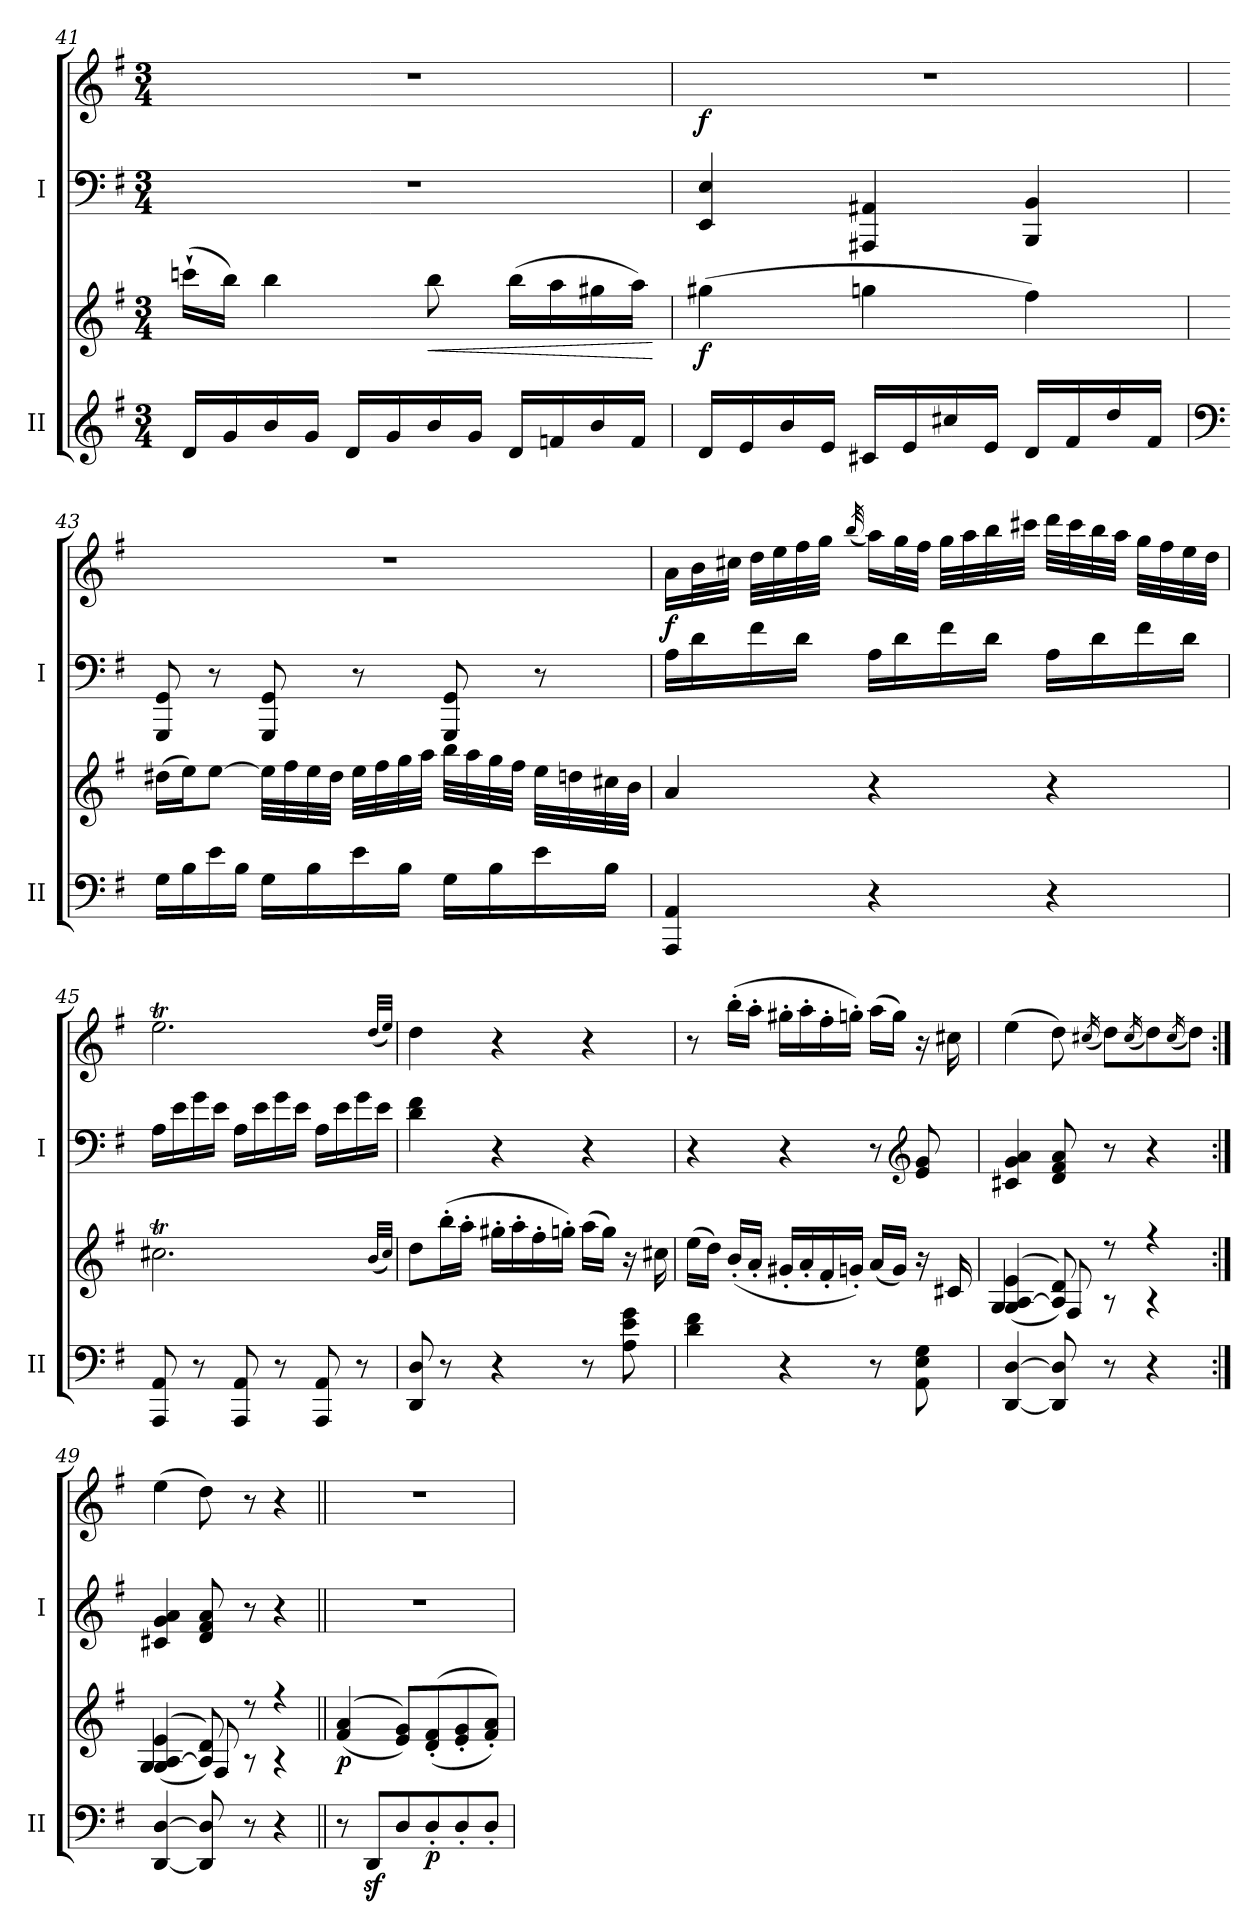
**kern	**kern	**dynam	**kern	**kern	**dynam
*part2	*part2	*part2	*part1	*part1	*part1
*staff4	*staff3	*staff3/4	*staff2	*staff1	*staff1/2
*I"II	*	*	*I"I	*	*
*I'II	*	*	*I'I	*	*
*clefG2	*clefG2	*	*clefF4	*clefG2	*
*k[f#]	*k[f#]	*	*k[f#]	*k[f#]	*
*M3/4	*M3/4	*	*M3/4	*M3/4	*
=41	=41	=41	=41	=41	=41
16d/LL	(>16cccn`\LL	.	2.r	2.r	.
16g/	16bb\JJ)	.	.	.	.
16b/	4bb\	.	.	.	.
16g/JJ	.	.	.	.	.
16d/LL	.	.	.	.	.
16g/	.	.	.	.	.
!	!	!LO:HP:b	!	!	!
16b/	8bb\	<	.	.	.
16g/JJ	.	.	.	.	.
16d/LL	(>16bb\LL	.	.	.	.
16fn/	16aa\	.	.	.	.
16b/	16gg#X\	.	.	.	.
16f/JJ	16aa\JJ)	.	.	.	.
.	.	[	.	.	.
!!LO:LB:g=z
=42	=42	=42	=42	=42	=42
!	!	!LO:DY:b	!	!	!LO:DY:b
16d/LL	(>4gg#X\	f	4EE/ 4E/	2.r	f
16e/	.	.	.	.	.
16b/	.	.	.	.	.
16e/JJ	.	.	.	.	.
16c#X/LL	4ggn\	.	4AAA#X/ 4AA#X/	.	.
16e/	.	.	.	.	.
16cc#X/	.	.	.	.	.
16e/JJ	.	.	.	.	.
16d/LL	4ff#\)	.	4BBB/ 4BB/	.	.
16f#/	.	.	.	.	.
16dd/	.	.	.	.	.
16f#/JJ	.	.	.	.	.
=43	=43	=43	=43	=43	=43
*clefF4	*	*	*	*	*
16G\LL	(>16dd#X\LL	.	8GGG/ 8GG/	2.r	.
16B\	16ee\J)	.	.	.	.
16e\	[8ee\J	.	8r	.	.
16B\JJ	.	.	.	.	.
16G\LL	32ee\LLL]	.	8GGG/ 8GG/	.	.
.	32ff#\	.	.	.	.
16B\	32ee\	.	.	.	.
.	32dd#\JJJ	.	.	.	.
16e\	32ee\LLL	.	8r	.	.
.	32ff#\	.	.	.	.
16B\JJ	32gg\	.	.	.	.
.	32aa\JJJ	.	.	.	.
16G\LL	32bb\LLL	.	8GGG/ 8GG/	.	.
.	32aa\	.	.	.	.
16B\	32gg\	.	.	.	.
.	32ff#\JJJ	.	.	.	.
16e\	32ee\LLL	.	8r	.	.
.	32ddn\	.	.	.	.
16B\JJ	32cc#X\	.	.	.	.
.	32b\JJJ	.	.	.	.
!!LO:PB:g=z
=44	=44	=44	=44	=44	=44
!	!	!	!	!	!LO:DY:b
4AAA/ 4AA/	4a/	.	16A\LL	16a\LL	f
.	.	.	16d\	32b\L	.
.	.	.	.	32cc#X\JJJ	.
.	.	.	16f#\	32dd\LLL	.
.	.	.	.	32ee\	.
.	.	.	16d\JJ	32ff#\	.
.	.	.	.	32gg\JJJ	.
.	.	.	.	(<32qbb/	.
4r	4r	.	16A\LL	16aa\LL)	.
.	.	.	16d\	32gg\L	.
.	.	.	.	32ff#\JJJ	.
.	.	.	16f#\	32gg\LLL	.
.	.	.	.	32aa\	.
.	.	.	16d\JJ	32bb\	.
.	.	.	.	32ccc#X\JJJ	.
4r	4r	.	16A\LL	32ddd\LLL	.
.	.	.	.	32ccc#\	.
.	.	.	16d\	32bb\	.
.	.	.	.	32aa\JJJ	.
.	.	.	16f#\	32gg\LLL	.
.	.	.	.	32ff#\	.
.	.	.	16d\JJ	32ee\	.
.	.	.	.	32dd\JJJ	.
=45	=45	=45	=45	=45	=45
8AAA/ 8AA/	2.cc#Xt\	.	16A\LL	2.eeT\	.
.	.	.	16e\	.	.
8r	.	.	16g\	.	.
.	.	.	16e\JJ	.	.
8AAA/ 8AA/	.	.	16A\LL	.	.
.	.	.	16e\	.	.
8r	.	.	16g\	.	.
.	.	.	16e\JJ	.	.
8AAA/ 8AA/	.	.	16A\LL	.	.
.	.	.	16e\	.	.
8r	.	.	16g\	.	.
.	.	.	16e\JJ	.	.
.	(<32qb/LLL	.	.	(<32qdd/LLL	.
.	32qcc#/JJJ)	.	.	32qee/JJJ)	.
!!LO:LB:g=z
=46	=46	=46	=46	=46	=46
8DD/ 8D/	8dd\L	.	4d\ 4f#\	4dd\	.
8r	(>16bb'\L	.	.	.	.
.	16aa'\JJ	.	.	.	.
4r	16gg#X'\LL	.	4r	4r	.
.	16aa'\	.	.	.	.
.	16ff#'\	.	.	.	.
.	16ggn'\JJ)	.	.	.	.
8r	(>16aa\LL	.	4r	4r	.
.	16gg\JJ)	.	.	.	.
8A\ 8e\ 8g\	16r	.	.	.	.
.	16cc#X\	.	.	.	.
=47	=47	=47	=47	=47	=47
4d\ 4f#\	(>16ee\LL	.	4r	8r	.
.	16dd\JJ)	.	.	.	.
.	(<16b'/LL	.	.	(>16bb'\LL	.
.	16a'/JJ	.	.	16aa'\JJ	.
4r	16g#X'/LL	.	4r	16gg#X'\LL	.
.	16a'/	.	.	16aa'\	.
.	16f#'/	.	.	16ff#'\	.
.	16gn'/JJ)	.	.	16ggn'\JJ)	.
8r	(<16a/LL	.	8r	(>16aa\LL	.
.	16g/JJ)	.	.	16gg\JJ)	.
*	*	*	*clefG2	*	*
8AA\ 8E\ 8G\	16r	.	8e/ 8g/	16r	.
.	16c#X/	.	.	16cc#X\	.
=48	=48	=48	=48	=48	=48
*	*^	*	*	*	*
[4DD/ [4D/	(<(>4G/ [4A/ 4e/	4G/	.	4c#X/ 4g/ 4a/	(>4ee\	.
8DD/] 8D/]	8A/] 8d/))	8F#/	.	8d/ 8f#/ 8a/	8dd\)	.
.	.	.	.	.	(<16qcc#X/	.
8r	8r	8r	.	8r	8dd\L)	.
.	.	.	.	.	(<16qcc#/	.
4r	4r	4r	.	4r	8dd\)	.
.	.	.	.	.	(<16qcc#/	.
.	.	.	.	.	8dd\J)	.
!!LO:LB:g=z
=49:|!	=49:|!	=49:|!	=49:|!	=49:|!	=49:|!	=49:|!
[4DD/ [4D/	(<(>4G/ [4A/ 4e/	4G/	.	4c#X/ 4g/ 4a/	(>4ee\	.
8DD/] 8D/]	8A/] 8d/))	8F#/	.	8d/ 8f#/ 8a/	8dd\)	.
8r	8r	8r	.	8r	8r	.
4r	4r	4r	.	4r	4r	.
=50||	=50||	=50||	=50||	=50||	=50||	=50||
!	!	!	!LO:DY:b	!	!	!
*	*v	*v	*	*	*	*
8r	(<(>4f#/ 4a/	p	2.r	2.r	.
8DDz</L	.	.	.	.	.
8D/	8e/ 8g/L))	.	.	.	.
!	!	!LO:DY:b=2	!	!	!
8D'/	(<(>8d/' 8f#/'	p	.	.	.
8D'/	8e/' 8g/'	.	.	.	.
8D'/J	8f#/' 8a/'J))	.	.	.	.
=	=	=	=	=	=
*-	*-	*-	*-	*-	*-
